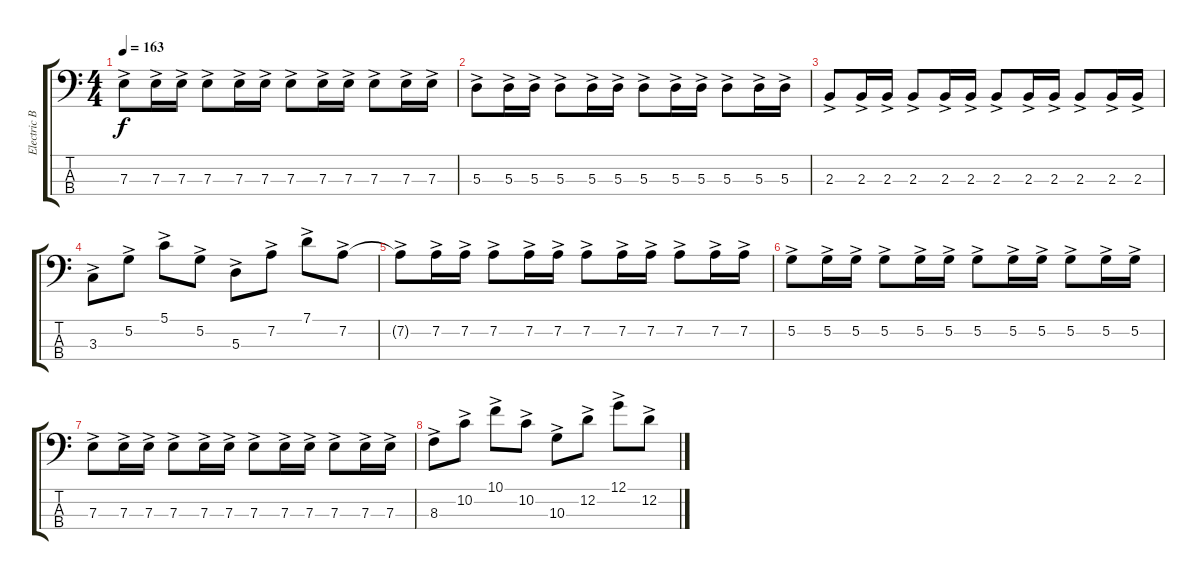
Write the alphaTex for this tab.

\track ("Electric Bass" "Electric B") {instrument electricbassfinger}
\staff {score tabs}
\tuning (G2 D2 A1 E1) {hide}
\ts (4 4)
\tempo 163
\clef f4
\ks c
7.3{ac}.8{dy f instrument electricbassfinger} 7.3{ac}.16 7.3{ac}.16 7.3{ac}.8 7.3{ac}.16 7.3{ac}.16 7.3{ac}.8 7.3{ac}.16 7.3{ac}.16 7.3{ac}.8 7.3{ac}.16 7.3{ac}.16 |
5.3{ac}.8 5.3{ac}.16 5.3{ac}.16 5.3{ac}.8 5.3{ac}.16 5.3{ac}.16 5.3{ac}.8 5.3{ac}.16 5.3{ac}.16 5.3{ac}.8 5.3{ac}.16 5.3{ac}.16 |
2.3{ac}.8 2.3{ac}.16 2.3{ac}.16 2.3{ac}.8 2.3{ac}.16 2.3{ac}.16 2.3{ac}.8 2.3{ac}.16 2.3{ac}.16 2.3{ac}.8 2.3{ac}.16 2.3{ac}.16 |
3.3{ac}.8 5.2{ac}.8 5.1{ac}.8 5.2{ac}.8 5.3{ac}.8 7.2{ac}.8 7.1{ac}.8 7.2{ac}.8 |
7.2{ac t}.8 7.2{ac}.16 7.2{ac}.16 7.2{ac}.8 7.2{ac}.16 7.2{ac}.16 7.2{ac}.8 7.2{ac}.16 7.2{ac}.16 7.2{ac}.8 7.2{ac}.16 7.2{ac}.16 |
5.2{ac}.8 5.2{ac}.16 5.2{ac}.16 5.2{ac}.8 5.2{ac}.16 5.2{ac}.16 5.2{ac}.8 5.2{ac}.16 5.2{ac}.16 5.2{ac}.8 5.2{ac}.16 5.2{ac}.16 |
7.3{ac}.8 7.3{ac}.16 7.3{ac}.16 7.3{ac}.8 7.3{ac}.16 7.3{ac}.16 7.3{ac}.8 7.3{ac}.16 7.3{ac}.16 7.3{ac}.8 7.3{ac}.16 7.3{ac}.16 |
8.3{ac}.8 10.2{ac}.8 10.1{ac}.8 10.2{ac}.8 10.3{ac}.8 12.2{ac}.8 12.1{ac}.8 12.2{ac}.8
